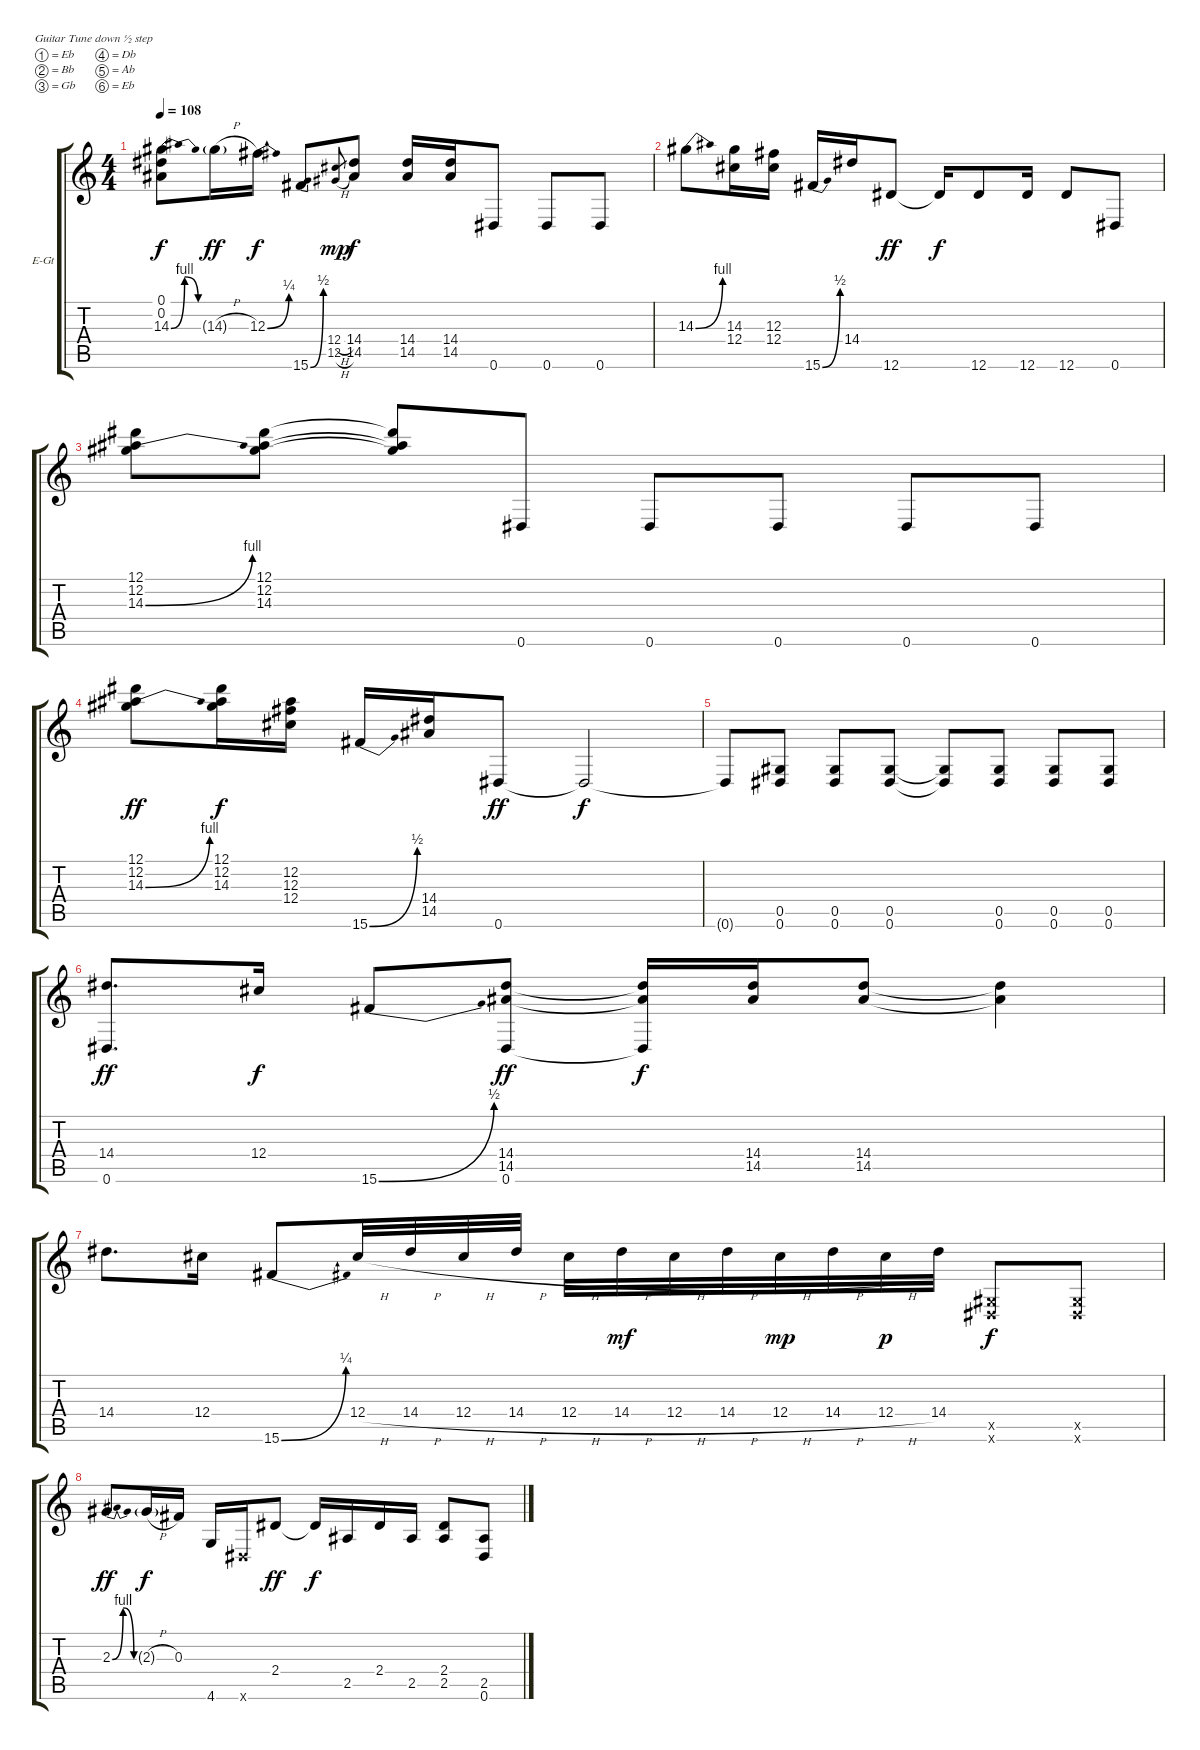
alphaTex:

\bracketExtendMode groupsimilarinstruments
\firstSystemTrackNameOrientation horizontal
\otherSystemsTrackNameOrientation horizontal
\track ("Guitar (Jimi Hendrix)" "E-Gt") {instrument overdrivenguitar}
\staff {score tabs}
\tuning (Eb4 Bb3 Gb3 Db3 Ab2 Eb2)
\ts (4 4)
\tempo 108
\clef g2
\ks c
(0.1 0.2 14.3{be (bendrelease 0 0 30 4 30 4 60 0)}).8{dy f} 14.3{h g}.16{dy ff} 12.3{be (bend 0 0 60 1)}.16{dy f} 15.6{be (bend 0 0 60 2)}.8 (12.4{h} 12.5{h}).8{gr dy mp} (14.4 14.5).8{dy f} (14.4 14.5).16 (14.4 14.5).16 0.6.8 0.6.8 0.6.8 |
14.3{be (bend 0 0 60 4)}.8 (14.3 12.4).16 (12.3 12.4).16 15.6{be (bend 0 0 60 2)}.16 14.4.16 12.6.8{dy ff} 12.6{t}.16{dy f} 12.6.8 12.6.16 12.6.8 0.6.8 |
(12.1 12.2 14.3{be (bend 0 0 60 4)}).8 (12.1 12.2 14.3).8 (12.1{t} 12.2{t} 14.3{t}).8 0.6.8 0.6.8 0.6.8 0.6.8 0.6.8 |
(12.1 12.2 14.3{be (bend 0 0 60 4)}).8{dy ff} (12.1 12.2 14.3).16{dy f} (12.2 12.3 12.4).16 15.6{be (bend 0 0 60 2)}.16 (14.4 14.5).16 0.6.8{dy ff} 0.6{t}.2{dy f} |
0.6{t}.8 (0.5 0.6).8 (0.5 0.6).8 (0.5 0.6).8 (0.5{t} 0.6{t}).8 (0.5 0.6).8 (0.5 0.6).8 (0.5 0.6).8 |
(14.4 0.6).8{d dy ff} 12.4.16{dy f} 15.6{be (bend 0 0 60 2)}.8 (14.4 14.5 0.6).8{dy ff} (14.4{t} 14.5{t} 0.6{t}).16{dy f} (14.4 14.5).16 (14.4 14.5).8 (14.4{t} 14.5{t}).4 |
14.4.8{d} 12.4.16 15.6{be (bend 0 0 60 1)}.8 12.4{h}.32 14.4{h}.32 12.4{h}.32 14.4{h}.32 12.4{h}.32 14.4{h}.32{dy mf} 12.4{h}.32 14.4{h}.32 12.4{h}.32{dy mp} 14.4{h}.32 12.4{h}.32{dy p} 14.4.32 (0.5{x} 0.6{x}).8{dy f} (0.5{x} 0.6{x}).8 |
2.3{be (bendrelease 0 0 30 4 30 4 60 0)}.8{dy ff} 2.3{h g}.16{dy f} 0.3.16 4.6.16 0.6{x}.16 2.4.8{dy ff} 2.4{t}.16{dy f} 2.5.16 2.4.16 2.5.16 (2.4 2.5).8 (2.5 0.6).8
